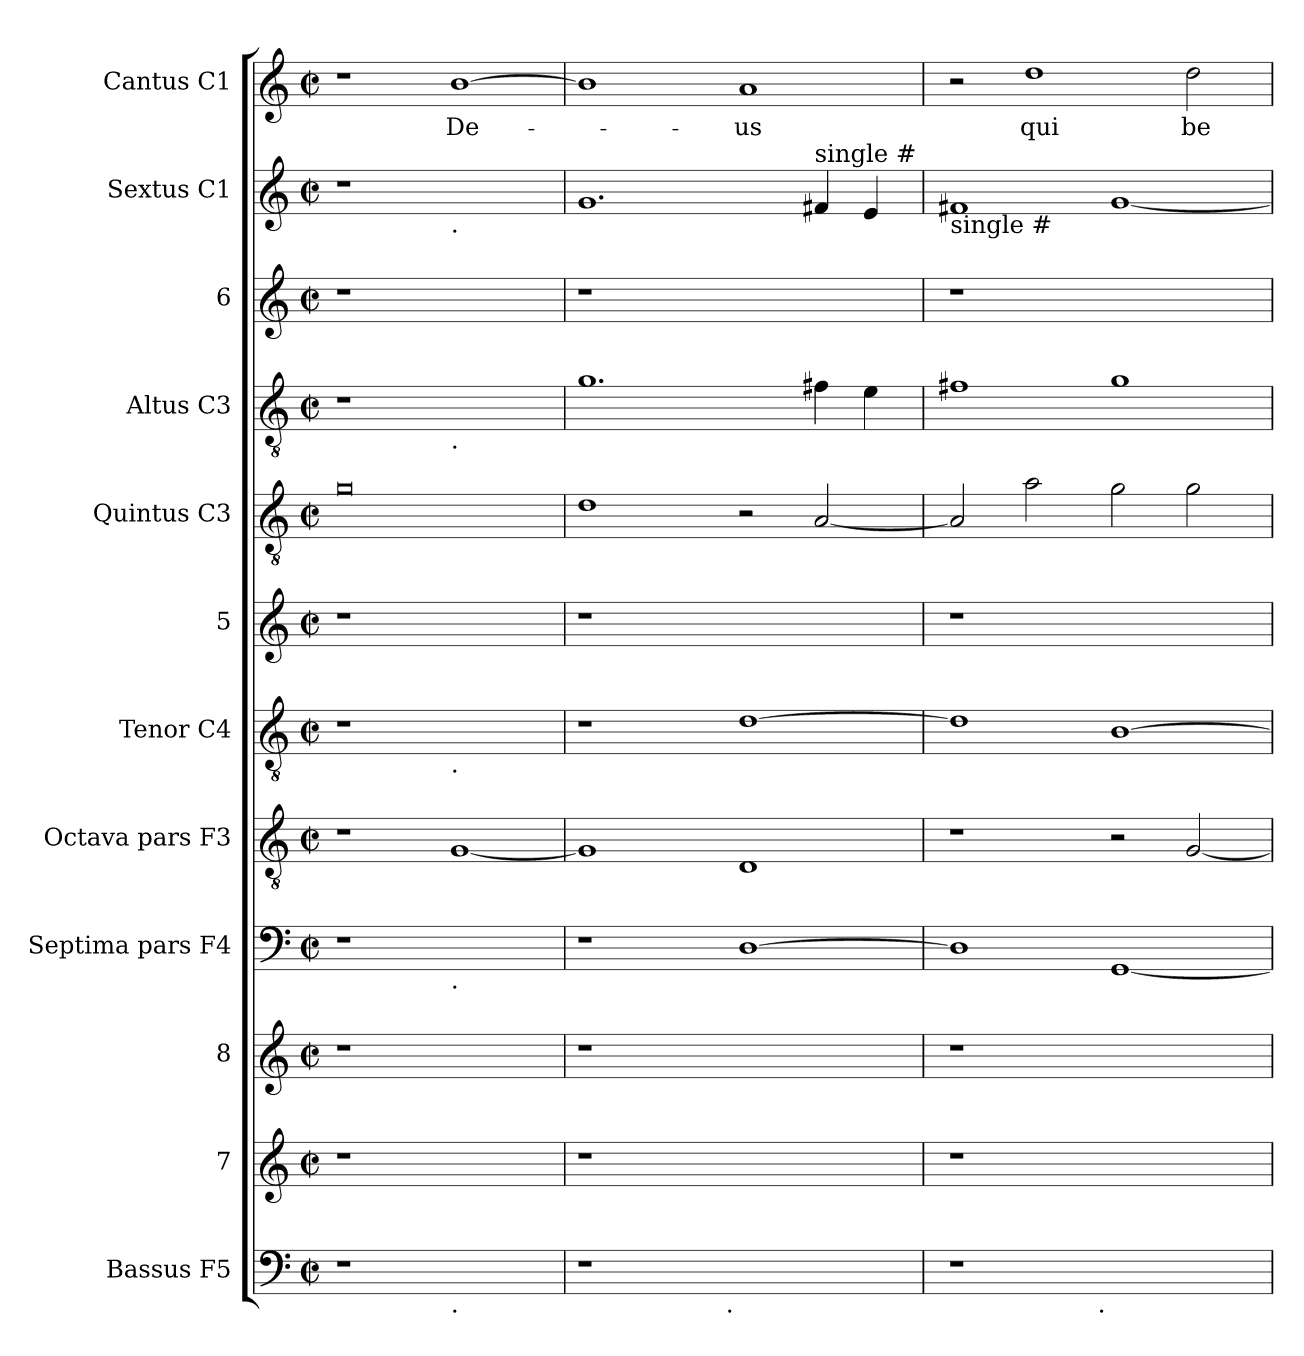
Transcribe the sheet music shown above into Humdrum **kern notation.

**kern	**kern	**kern	**kern	**kern	**kern	**kern	**kern	**kern	**kern	**kern	**kern	**text
*part12	*part11	*part10	*part9	*part8	*part7	*part6	*part5	*part4	*part3	*part2	*part1	*part1
*staff12	*staff11	*staff10	*staff9	*staff8	*staff7	*staff6	*staff5	*staff4	*staff3	*staff2	*staff1	*staff1
*I"Bassus F5	*I"7	*I"8	*I"Septima pars F4	*I"Octava pars F3	*I"Tenor C4	*I"5	*I"Quintus C3	*I"Altus C3	*I"6	*I"Sextus C1	*I"Cantus C1	*
*I'B	*	*	*	*	*I'T	*	*	*I'A	*	*	*I'C	*
*clefF4	*clefG2	*clefG2	*clefF4	*clefGv2	*clefGv2	*clefG2	*clefGv2	*clefGv2	*clefG2	*clefG2	*clefG2	*
*ITrd7c12	*	*	*	*	*	*	*	*	*	*	*	*
*k[]	*k[]	*k[]	*k[]	*k[]	*k[]	*k[]	*k[]	*k[]	*k[]	*k[]	*k[]	*
*C:	*C:	*C:	*C:	*C:	*C:	*C:	*C:	*C:	*C:	*C:	*C:	*
*M2/2	*M2/2	*M2/2	*M2/2	*M2/2	*M2/2	*M2/2	*M2/2	*M2/2	*M2/2	*M2/2	*M2/2	*
*met(c|)	*met(c|)	*met(c|)	*met(c|)	*met(c|)	*met(c|)	*met(c|)	*met(c|)	*met(c|)	*met(c|)	*met(c|)	*met(c|)	*
=1	=1	=1	=1	=1	=1	=1	=1	=1	=1	=1	=1	=1
1r	1r	1r	1r	1r	1r	1r	0g	1r	1r	1r	1r	.
!	!	!	!	!	!	!	!	!	!	!LO:TX:b:t=.	!	!
!	!	!	!	!	!	!	!	!LO:TX:b:t=.	!	!	!	!
!	!	!	!	!	!LO:TX:b:t=.	!	!	!	!	!	!	!
!	!	!	!LO:TX:b:t=.	!	!	!	!	!	!	!	!	!
!LO:TX:b:t=.	!	!	!	!	!	!	!	!	!	!	!	!
!	!	!	!	!	!	!	!	!	!	!	!	!LO:LY:b
1ryy	1ryy	1ryy	1ryy	[<1G	1ryy	1ryy	.	1ryy	1ryy	1ryy	[>1b	De-
=2	=2	=2	=2	=2	=2	=2	=2	=2	=2	=2	=2	=2
*^	*	*	*	*	*	*	*	*	*	*	*	*
1r	2ryy	1r	1r	1r	1G]	1r	1r	1d	1.g	1r	1.g	1b]	.
.	4...ryy	.	.	.	.	.	.	.	.	.	.	.	.
!	!LO:TX:b:t=.	!	!	!	!	!	!	!	!	!	!	!	!
.	1ryy	.	.	.	.	.	.	.	.	.	.	.	.
!	!	!	!	!	!	!	!	!	!	!	!	!	!LO:LY:b
1ryy	.	1ryy	1ryy	[>1D	1D	[>1d	1ryy	2r	.	1ryy	.	1a	-us
!	!	!	!	!	!	!	!	!	!	!	!LO:TX:a:t=single #	!	!
.	.	.	.	.	.	.	.	[<2A/	4f#X\	.	4f#/	.	.
.	.	.	.	.	.	.	.	.	4e\	.	4e/	.	.
.	32ryy	.	.	.	.	.	.	.	.	.	.	.	.
=3	=3	=3	=3	=3	=3	=3	=3	=3	=3	=3	=3	=3	=3
!	!	!	!	!	!	!	!	!	!	!	!LO:TX:b:t=single #	!	!
1r	2ryy	1r	1r	1D]	1r	1d]	1r	2A/]	1f#X	1r	1f#	2r	.
!	!	!	!	!	!	!	!	!	!	!	!	!	!LO:LY:b
.	4...ryy	.	.	.	.	.	.	2a\	.	.	.	1dd	qui
!	!LO:TX:b:t=.	!	!	!	!	!	!	!	!	!	!	!	!
.	1ryy	.	.	.	.	.	.	.	.	.	.	.	.
1ryy	.	1ryy	1ryy	[<1GG	2r	[>1B	1ryy	2g\	1g	1ryy	[<1g	.	.
!	!	!	!	!	!	!	!	!	!	!	!	!	!LO:LY:b
.	.	.	.	.	[<2G/	.	.	2g\	.	.	.	2dd\	be-
.	32ryy	.	.	.	.	.	.	.	.	.	.	.	.
*v	*v	*	*	*	*	*	*	*	*	*	*	*	*
=	=	=	=	=	=	=	=	=	=	=	=	=
*-	*-	*-	*-	*-	*-	*-	*-	*-	*-	*-	*-	*-
